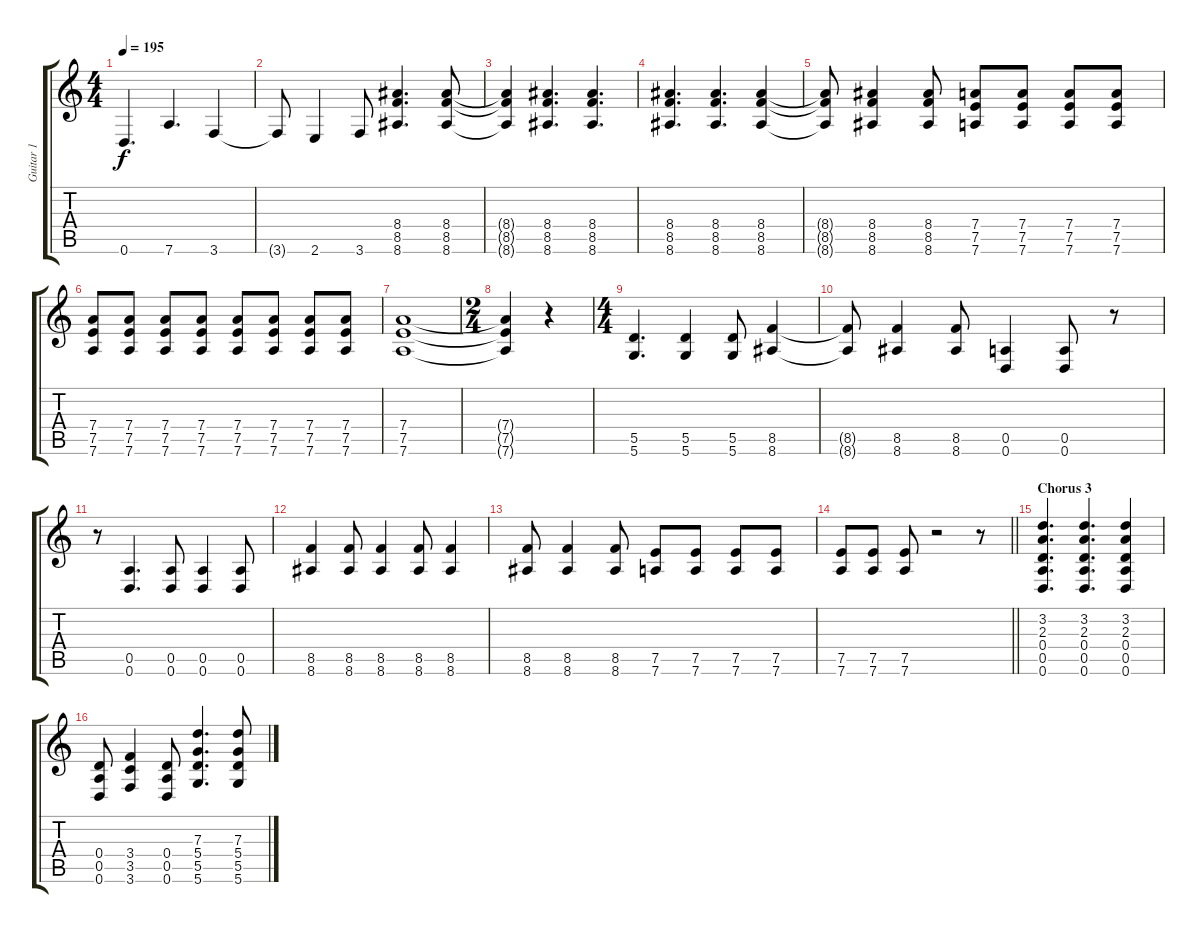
\track ("Guitar 1" "Guitar 1") {instrument distortionguitar}
\staff {score tabs}
\tuning (E4 B3 G3 D3 A2 D2) {hide}
\ts (4 4)
\tempo 195
\clef g2
\ks c
0.6.4{d dy f} 7.6.4{d} 3.6.4 |
3.6{t}.8 2.6.4 3.6.8 (8.4 8.5 8.6).4{d} (8.4 8.5 8.6).8 |
(8.4{t} 8.5{t} 8.6{t}).4 (8.4 8.5 8.6).4{d} (8.4 8.5 8.6).4{d} |
(8.4 8.5 8.6).4{d} (8.4 8.5 8.6).4{d} (8.4 8.5 8.6).4 |
(8.4{t} 8.5{t} 8.6{t}).8 (8.4 8.5 8.6).4 (8.4 8.5 8.6).8 (7.4 7.5 7.6).8 (7.4 7.5 7.6).8 (7.4 7.5 7.6).8 (7.4 7.5 7.6).8 |
(7.4 7.5 7.6).8 (7.4 7.5 7.6).8 (7.4 7.5 7.6).8 (7.4 7.5 7.6).8 (7.4 7.5 7.6).8 (7.4 7.5 7.6).8 (7.4 7.5 7.6).8 (7.4 7.5 7.6).8 |
(7.4 7.5 7.6).1 |
\ts (2 4)
(7.4{t} 7.5{t} 7.6{t}).4 r.4 |
\ts (4 4)
(5.5 5.6).4{d instrument distortionguitar} (5.5 5.6).4 (5.5 5.6).8 (8.5 8.6).4 |
(8.5{t} 8.6{t}).8 (8.5 8.6).4 (8.5 8.6).8 (0.5 0.6).4 (0.5 0.6).8 r.8 |
r.8 (0.5 0.6).4{d} (0.5 0.6).8 (0.5 0.6).4 (0.5 0.6).8 |
(8.5 8.6).4 (8.5 8.6).8 (8.5 8.6).4 (8.5 8.6).8 (8.5 8.6).4 |
(8.5 8.6).8 (8.5 8.6).4 (8.5 8.6).8 (7.5 7.6).8 (7.5 7.6).8 (7.5 7.6).8 (7.5 7.6).8 |
\barLineRight lightlight
(7.5 7.6).8 (7.5 7.6).8 (7.5 7.6).8 r.2 r.8 |
\section ("" "Chorus 3")
(3.2 2.3 0.4 0.5 0.6).4{d instrument distortionguitar} (3.2 2.3 0.4 0.5 0.6).4{d} (3.2 2.3 0.4 0.5 0.6).4 |
(0.4 0.5 0.6).8 (3.4 3.5 3.6).4 (0.4 0.5 0.6).8 (7.3 5.4 5.5 5.6).4{d} (7.3 5.4 5.5 5.6).8
